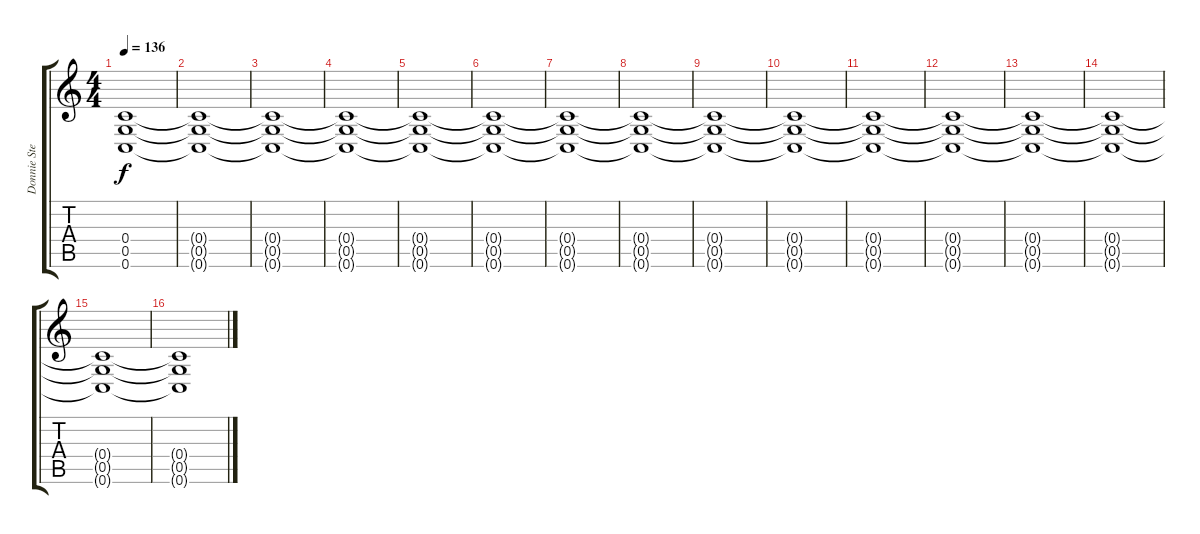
\track ("Donnie Steele" "Donnie Ste") {instrument distortionguitar}
\staff {score tabs}
\tuning (D4 A3 F3 C3 G2 C2) {hide}
\ts (4 4)
\tempo 136
\clef g2
\ks c
(0.4{t} 0.5{t} 0.6{t}).1{dy f} |
(0.4{t} 0.5{t} 0.6{t}).1 |
(0.4{t} 0.5{t} 0.6{t}).1 |
(0.4{t} 0.5{t} 0.6{t}).1 |
(0.4{t} 0.5{t} 0.6{t}).1 |
(0.4{t} 0.5{t} 0.6{t}).1 |
(0.4{t} 0.5{t} 0.6{t}).1 |
(0.4{t} 0.5{t} 0.6{t}).1 |
(0.4{t} 0.5{t} 0.6{t}).1 |
(0.4{t} 0.5{t} 0.6{t}).1 |
(0.4{t} 0.5{t} 0.6{t}).1 |
(0.4{t} 0.5{t} 0.6{t}).1 |
(0.4{t} 0.5{t} 0.6{t}).1 |
(0.4{t} 0.5{t} 0.6{t}).1 |
(0.4{t} 0.5{t} 0.6{t}).1 |
(0.4{t} 0.5{t} 0.6{t}).1
